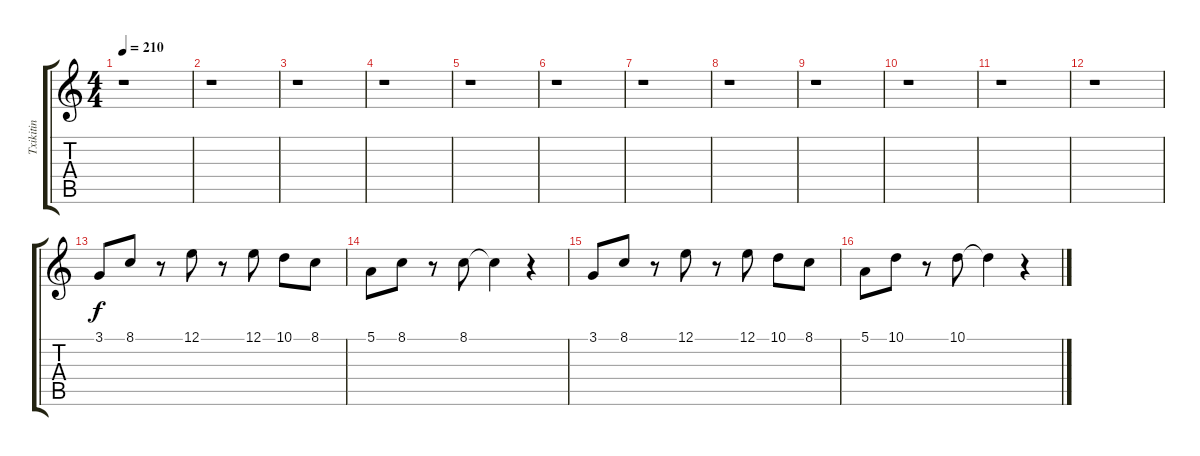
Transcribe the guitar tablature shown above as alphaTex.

\track ("Txikitin" "Txikitin") {instrument trumpet}
\staff {score tabs}
\tuning (E4 B3 G3 D3 A2 E2) {hide}
\ts (4 4)
\tempo 210
\clef g2
\ks c
r.1{dy f} |
r.1 |
r.1 |
r.1 |
r.1 |
r.1 |
r.1 |
r.1 |
r.1 |
r.1 |
r.1 |
r.1 |
3.1.8 8.1.8 r.8 12.1.8 r.8 12.1.8 10.1.8 8.1.8 |
5.1.8 8.1.8 r.8 8.1.8 8.1{t}.4 r.4 |
3.1.8 8.1.8 r.8 12.1.8 r.8 12.1.8 10.1.8 8.1.8 |
5.1.8 10.1.8 r.8 10.1.8 10.1{t}.4 r.4
